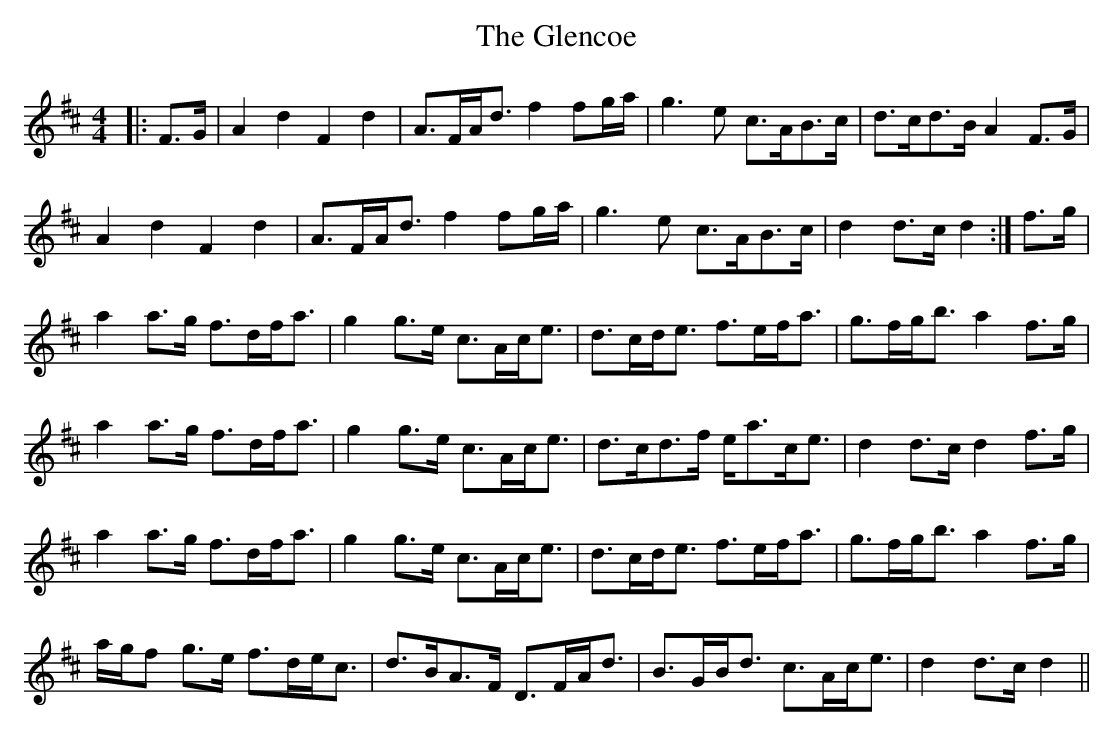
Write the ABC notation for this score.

X:1
T: The Glencoe
M: 4/4
L: 1/8
K: Dmaj
|:F>G|A2 d2 F2 d2|A>FA<d f2 fg/a/|g3 e c>AB>c|d>cd>B A2F>G|
A2 d2 F2 d2|A>FA<d f2 fg/a/|g3 e c>AB>c|d2 d>c d2:|f>g|
a2 a>g f>df<a|g2 g>e c>Ac<e|d>cd<e f>ef<a|g>fg<b a2f>g|
a2 a>g f>df<a|g2 g>e c>Ac<e|d>cd>f e<ac<e|d2 d>c d2f>g|
a2 a>g f>df<a|g2 g>e c>Ac<e|d>cd<e f>ef<a|g>fg<b a2f>g|
a/g/f g>e f>de<c|d>BA>F D>FA<d|B>GB<d c>Ac<e|d2 d>c d2||
